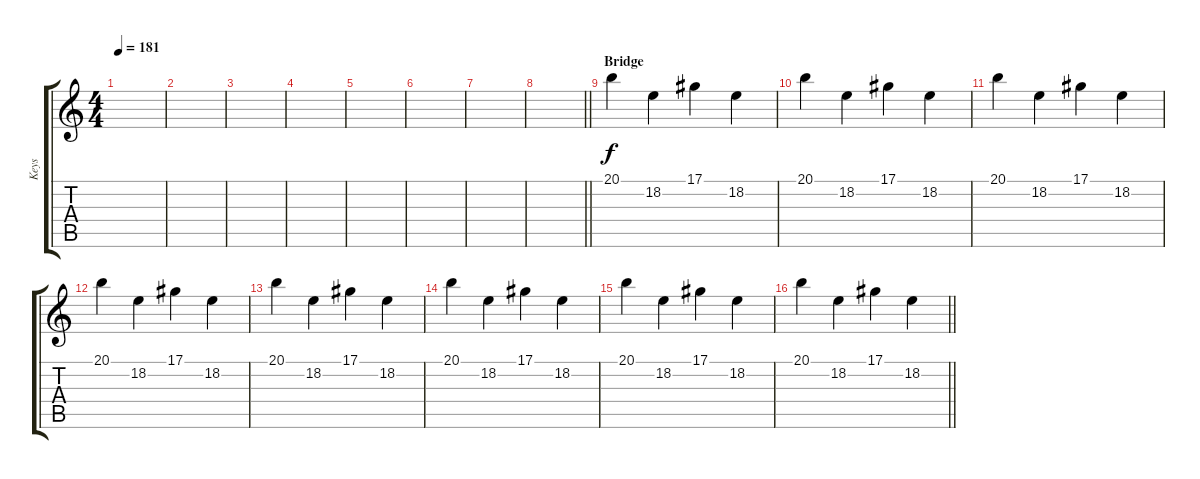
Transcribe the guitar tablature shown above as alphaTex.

\track ("Keys" "Keys") {instrument fx4atmosphere}
\staff {score tabs}
\tuning (Eb4 Bb3 Gb3 Db3 Ab2 Db2) {hide}
\ts (4 4)
\tempo 181
\clef g2
\ks c
|
|
|
|
|
|
|
\barLineRight lightlight
|
\section ("" "Bridge")
20.1.4 18.2.4 17.1.4 18.2.4 |
20.1.4 18.2.4 17.1.4 18.2.4 |
20.1.4 18.2.4 17.1.4 18.2.4 |
20.1.4 18.2.4 17.1.4 18.2.4 |
20.1.4 18.2.4 17.1.4 18.2.4 |
20.1.4 18.2.4 17.1.4 18.2.4 |
20.1.4 18.2.4 17.1.4 18.2.4 |
\barLineRight lightlight
20.1.4 18.2.4 17.1.4 18.2.4
